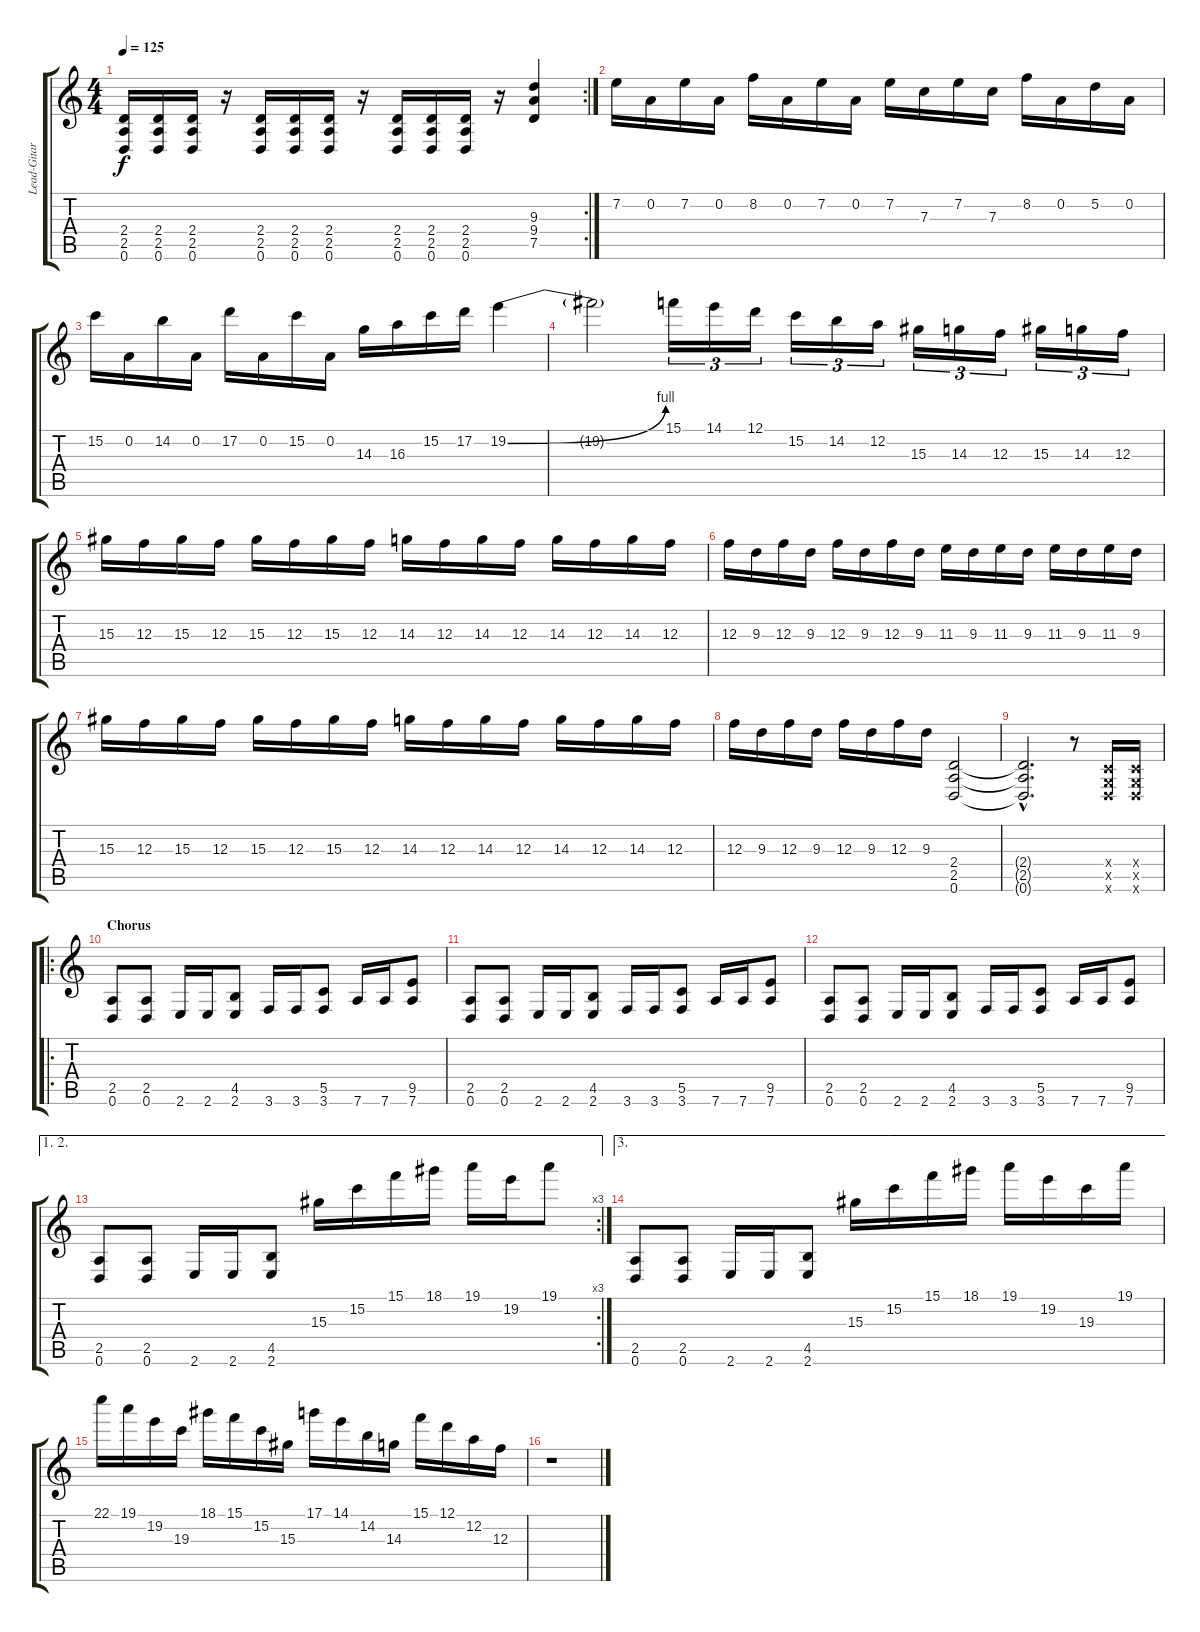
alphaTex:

\track ("Lead-Gitarre" "Lead-Gitar") {instrument distortionguitar}
\staff {score tabs}
\tuning (D4 A3 F3 C3 G2 D2) {hide}
\rc 2
\ts (4 4)
\tempo 125
\clef g2
\ks c
(2.4 2.5 0.6).16{dy f} (2.4 2.5 0.6).16 (2.4 2.5 0.6).16 r.16 (2.4 2.5 0.6).16 (2.4 2.5 0.6).16 (2.4 2.5 0.6).16 r.16 (2.4 2.5 0.6).16 (2.4 2.5 0.6).16 (2.4 2.5 0.6).16 r.16 (9.3 9.4 7.5).4 |
7.2.16 0.2.16 7.2.16 0.2.16 8.2.16 0.2.16 7.2.16 0.2.16 7.2.16 7.3.16 7.2.16 7.3.16 8.2.16 0.2.16 5.2.16 0.2.16 |
15.2.16 0.2.16 14.2.16 0.2.16 17.2.16 0.2.16 15.2.16 0.2.16 14.3.16 16.3.16 15.2.16 17.2.16 19.2{be (bend 0 0 60 4)}.4 |
19.2{t}.2 15.1.16{tu (3 2)} 14.1.16{tu (3 2)} 12.1.16{tu (3 2)} 15.2.16{tu (3 2)} 14.2.16{tu (3 2)} 12.2.16{tu (3 2)} 15.3.16{tu (3 2)} 14.3.16{tu (3 2)} 12.3.16{tu (3 2)} 15.3.16{tu (3 2)} 14.3.16{tu (3 2)} 12.3.16{tu (3 2)} |
15.3.16 12.3.16 15.3.16 12.3.16 15.3.16 12.3.16 15.3.16 12.3.16 14.3.16 12.3.16 14.3.16 12.3.16 14.3.16 12.3.16 14.3.16 12.3.16 |
12.3.16 9.3.16 12.3.16 9.3.16 12.3.16 9.3.16 12.3.16 9.3.16 11.3.16 9.3.16 11.3.16 9.3.16 11.3.16 9.3.16 11.3.16 9.3.16 |
15.3.16 12.3.16 15.3.16 12.3.16 15.3.16 12.3.16 15.3.16 12.3.16 14.3.16 12.3.16 14.3.16 12.3.16 14.3.16 12.3.16 14.3.16 12.3.16 |
12.3.16 9.3.16 12.3.16 9.3.16 12.3.16 9.3.16 12.3.16 9.3.16 (2.4 2.5 0.6).2 |
(2.4{hac t} 2.5{hac t} 0.6{hac t}).2{d} r.8 (0.4{x} 0.5{x} 0.6{x}).16 (0.4{x} 0.5{x} 0.6{x}).16 |
\ro
\section ("" "Chorus")
(2.5 0.6).8 (2.5 0.6).8 2.6.16 2.6.16 (4.5 2.6).8 3.6.16 3.6.16 (5.5 3.6).8 7.6.16 7.6.16 (9.5 7.6).8 |
(2.5 0.6).8 (2.5 0.6).8 2.6.16 2.6.16 (4.5 2.6).8 3.6.16 3.6.16 (5.5 3.6).8 7.6.16 7.6.16 (9.5 7.6).8 |
(2.5 0.6).8 (2.5 0.6).8 2.6.16 2.6.16 (4.5 2.6).8 3.6.16 3.6.16 (5.5 3.6).8 7.6.16 7.6.16 (9.5 7.6).8 |
\ae (1 2)
\rc 3
(2.5 0.6).8 (2.5 0.6).8 2.6.16 2.6.16 (4.5 2.6).8 15.3.16 15.2.16 15.1.16 18.1.16 19.1.16 19.2.16 19.1.8 |
\ae 3
(2.5 0.6).8 (2.5 0.6).8 2.6.16 2.6.16 (4.5 2.6).8 15.3.16 15.2.16 15.1.16 18.1.16 19.1.16 19.2.16 19.3.16 19.1.16 |
22.1.16 19.1.16 19.2.16 19.3.16 18.1.16 15.1.16 15.2.16 15.3.16 17.1.16 14.1.16 14.2.16 14.3.16 15.1.16 12.1.16 12.2.16 12.3.16 |
r.1
